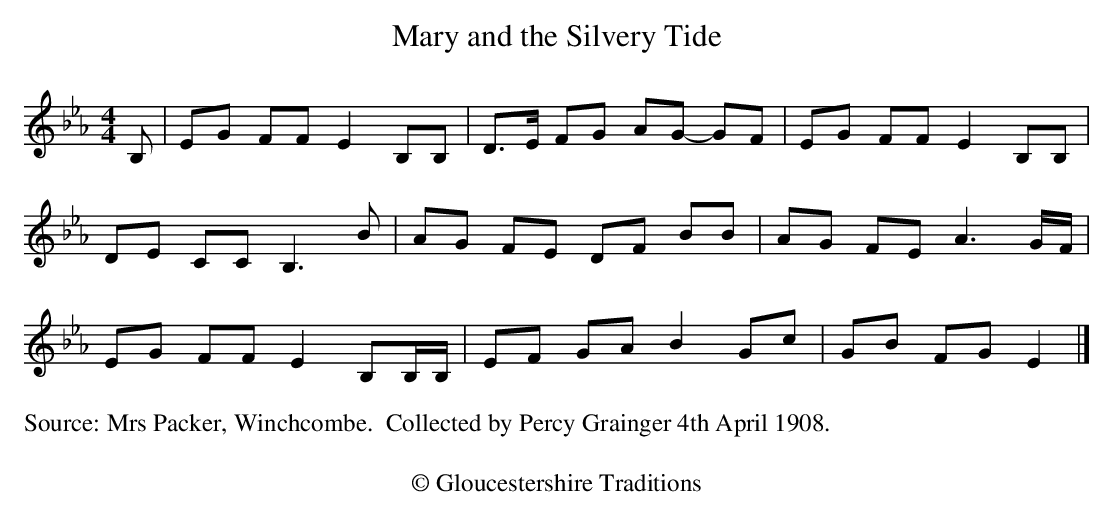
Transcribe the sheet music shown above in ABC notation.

X:1
T: Mary and the Silvery Tide
M: 4/4
L: 1/4
K: Eb
B,/ | E/G/ F/F/ EB,/B,/ | D/>E/ F/G/ A/G/- G/F/ | E/G/ F/F/ EB,/B,/ |
D/E/ C/C/ B,>B | A/G/ F/E/ D/F/ B/B/ | A/G/ F/E/ A3/ G/4F/4 |
E/G/ F/F/ EB,/B,//B,// | E/F/ G/A/B G/c/ | G/B/ F/G/ E>|]
